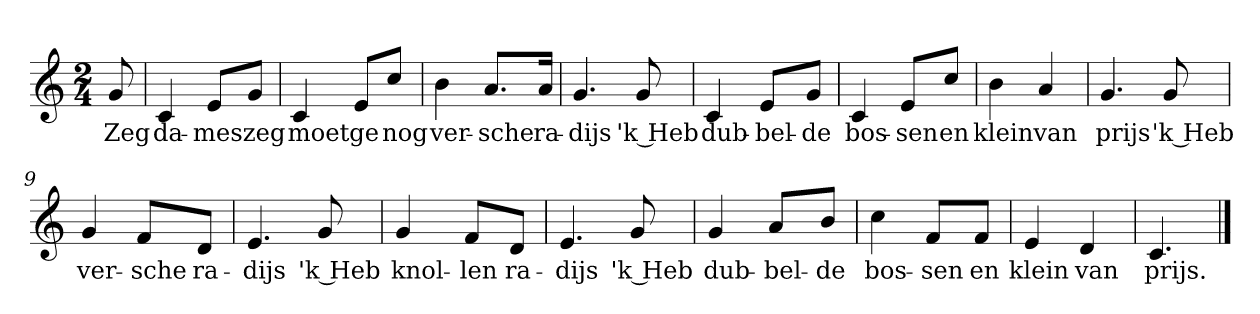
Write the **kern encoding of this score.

**kern	**text
*part1	*part1
*staff1	*staff1
*clefG2	*
*k[]	*
*C:	*
*M2/4	*
*MM120	*
=	=
8g	Zeg
=1	=1
4c	da-
8e/L	-mes
8g/J	zeg
=2	=2
4c	moet
8e/L	ge
8cc/J	nog
=3	=3
4b	ver-
8.a/L	-sche
16a/Jk	ra-
=4	=4
4.g	-dijs
8g	'k Heb
=5	=5
4c	dub-
8e/L	-bel-
8g/J	-de
=6	=6
4c	bos-
8e/L	-sen
8cc/J	en
=7	=7
4b	klein
4a	van
=8	=8
4.g	prijs
8g	'k Heb
=9	=9
4g	ver-
8f/L	-sche
8d/J	ra-
=10	=10
4.e	-dijs
8g	'k Heb
=11	=11
4g	knol-
8f/L	-len
8d/J	ra-
=12	=12
4.e	-dijs
8g	'k Heb
=13	=13
4g	dub-
8a/L	-bel-
8b/J	-de
=14	=14
4cc	bos-
8f/L	-sen
8f/J	en
=15	=15
4e	klein
4d	van
=16	=16
4.c	prijs.
==	==
*-	*-
